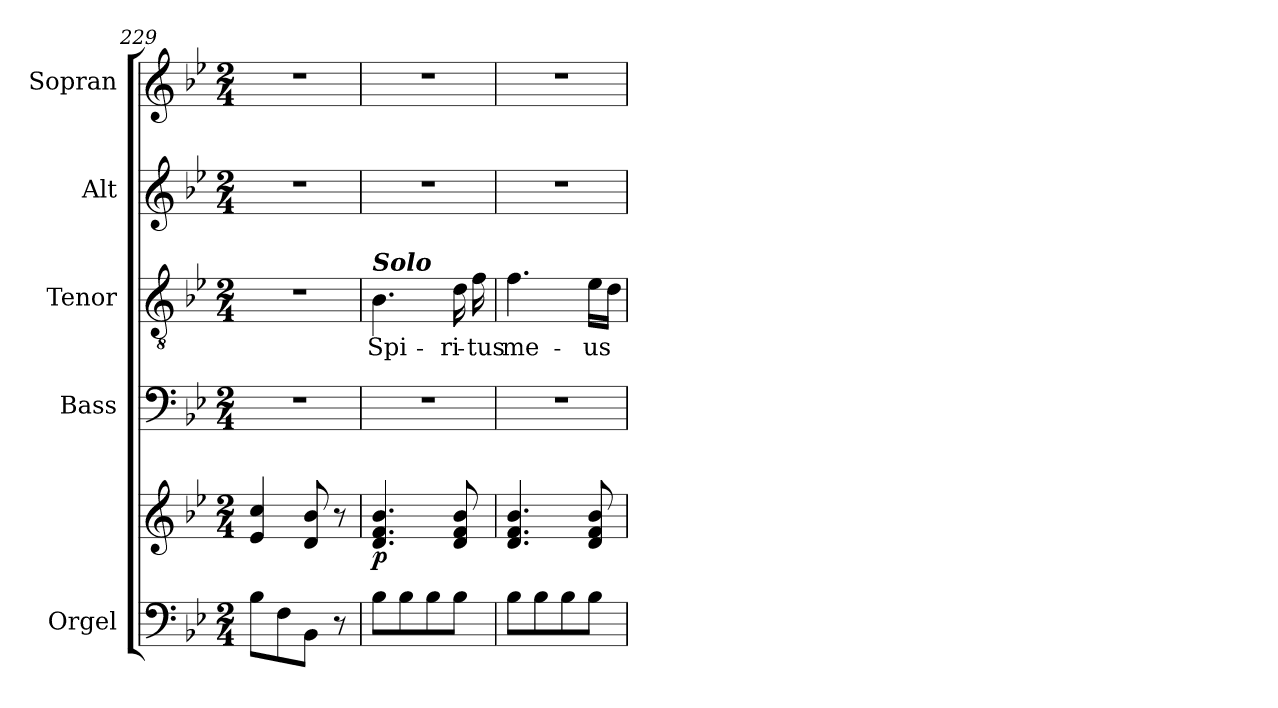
**kern	**kern	**dynam	**kern	**kern	**text	**kern	**kern
*part5	*part5	*part5	*part4	*part3	*part3	*part2	*part1
*staff6	*staff5	*staff5/6	*staff4	*staff3	*staff3	*staff2	*staff1
*I"Orgel	*	*	*I"Bass	*I"Tenor	*	*I"Alt	*I"Sopran
*I'Org.	*	*	*I'B.	*I'T.	*	*I'A.	*I'S.
*clefF4	*clefG2	*	*clefF4	*clefGv2	*	*clefG2	*clefG2
*k[b-e-]	*k[b-e-]	*	*k[b-e-]	*k[b-e-]	*	*k[b-e-]	*k[b-e-]
*B-:	*B-:	*	*B-:	*B-:	*	*B-:	*B-:
*M2/4	*M2/4	*	*M2/4	*M2/4	*	*M2/4	*M2/4
=229	=229	=229	=229	=229	=229	=229	=229
8B-\L	4e-/ 4cc/	.	2r	2r	.	2r	2r
8F\	.	.	.	.	.	.	.
8BB-\J	8d/ 8b-/	.	.	.	.	.	.
8r	8r	.	.	.	.	.	.
=230	=230	=230	=230	=230	=230	=230	=230
!	!	!	!	!LO:TX:a:Bi:t=Solo	!	!	!
!	!	!LO:DY:b	!	!	!LO:LY:b	!	!
8B-\L	4.d/ 4.f/ 4.b-/	p	2r	4.B-\	Spi-	2r	2r
8B-\	.	.	.	.	.	.	.
8B-\	.	.	.	.	.	.	.
!	!	!	!	!	!LO:LY:b	!	!
8B-\J	8d/ 8f/ 8b-/	.	.	16d\	-ri-	.	.
!	!	!	!	!	!LO:LY:b	!	!
.	.	.	.	16f\	-tus	.	.
=231	=231	=231	=231	=231	=231	=231	=231
!	!	!	!	!	!LO:LY:b	!	!
8B-\L	4.d/ 4.f/ 4.b-/	.	2r	4.f\	me-	2r	2r
8B-\	.	.	.	.	.	.	.
8B-\	.	.	.	.	.	.	.
!	!	!	!	!	!LO:LY:b	!	!
8B-\J	8d/ 8f/ 8b-/	.	.	16e-\LL	-us	.	.
.	.	.	.	16d\JJ	.	.	.
=	=	=	=	=	=	=	=
*-	*-	*-	*-	*-	*-	*-	*-
